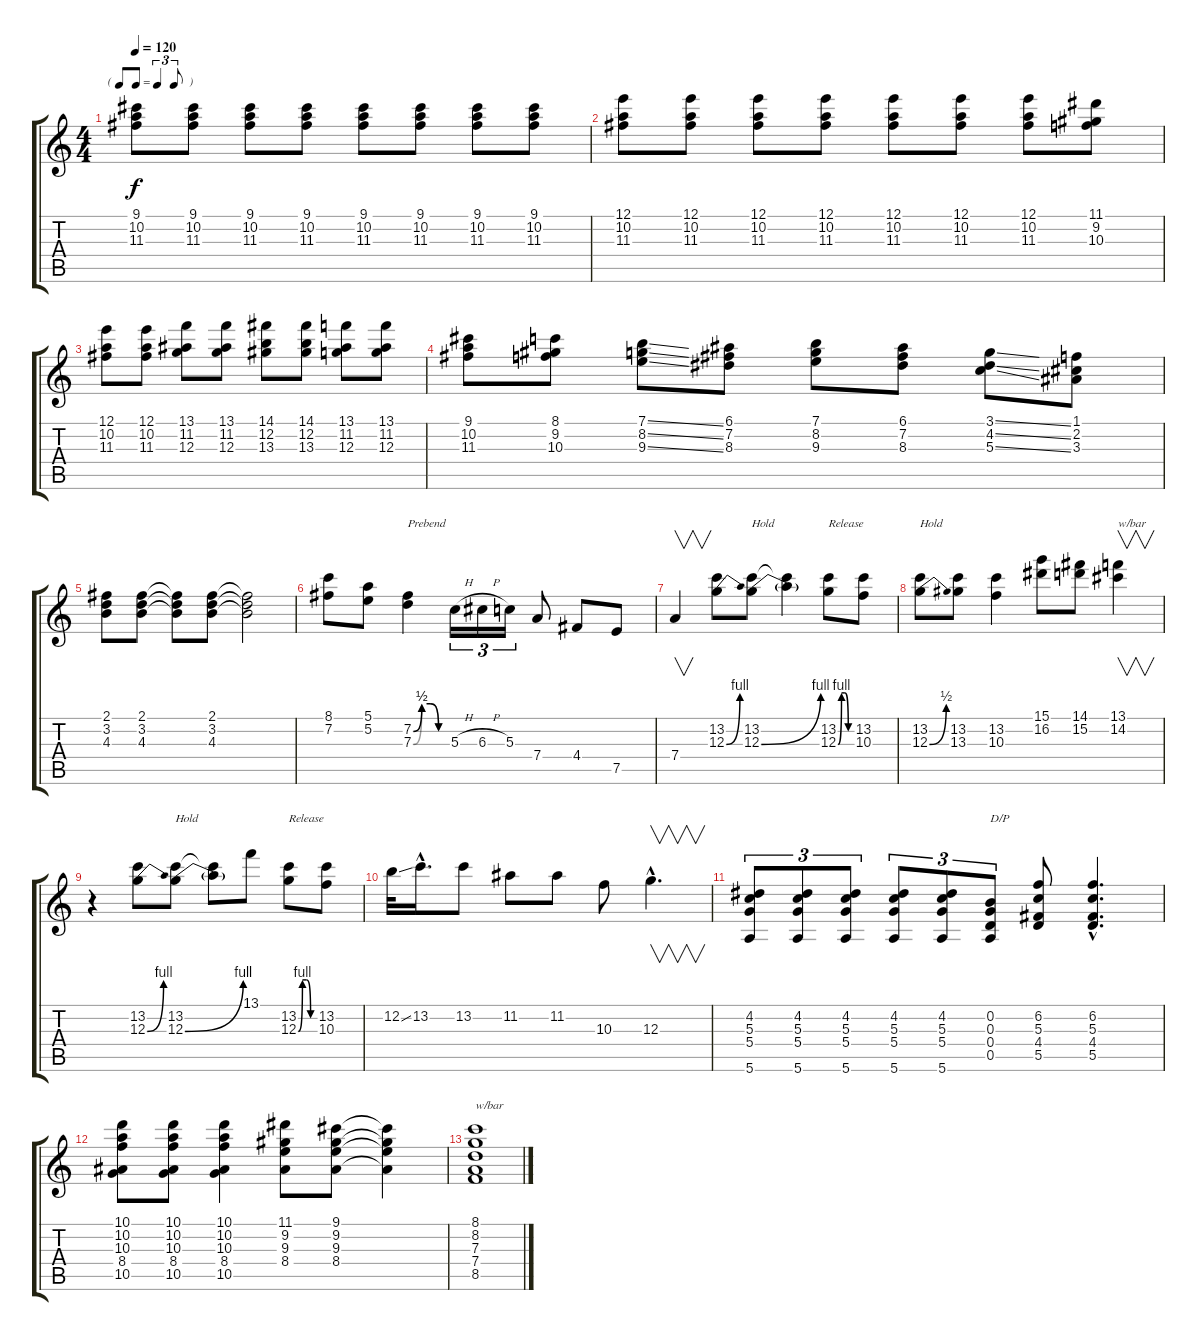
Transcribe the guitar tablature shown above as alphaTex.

\track "" {instrument acousticguitarnylon}
\staff {score tabs}
\tuning (E4 B3 G3 D3 A2 E2) {hide}
\ts (4 4)
\tf triplet8th
\tempo 120
\clef g2
\ks c
(9.1 10.2 11.3).8{dy f} (9.1 10.2 11.3).8 (9.1 10.2 11.3).8 (9.1 10.2 11.3).8 (9.1 10.2 11.3).8 (9.1 10.2 11.3).8 (9.1 10.2 11.3).8 (9.1 10.2 11.3).8 |
(12.1 10.2 11.3).8 (12.1 10.2 11.3).8 (12.1 10.2 11.3).8 (12.1 10.2 11.3).8 (12.1 10.2 11.3).8 (12.1 10.2 11.3).8 (12.1 10.2 11.3).8 (11.1 9.2 10.3).8 |
(12.1 10.2 11.3).8 (12.1 10.2 11.3).8 (13.1 11.2 12.3).8 (13.1 11.2 12.3).8 (14.1 12.2 13.3).8 (14.1 12.2 13.3).8 (13.1 11.2 12.3).8 (13.1 11.2 12.3).8 |
(9.1 10.2 11.3).8 (8.1 9.2 10.3).8 (7.1{ss} 8.2{ss} 9.3{ss}).8 (6.1 7.2 8.3).8 (7.1 8.2 9.3).8 (6.1 7.2 8.3).8 (3.1{ss} 4.2{ss} 5.3{ss}).8 (1.1 2.2 3.3).8 |
(2.1 3.2 4.3).8 (2.1 3.2 4.3).8 (2.1{t} 3.2{t} 4.3{t}).8 (2.1 3.2 4.3).8 (2.1{t} 3.2{t} 4.3{t}).2 |
(8.1 7.2).8 (5.1 5.2).8 (7.2{be (custom 0 0 15 2 30 2 45 0 60 0)} 7.3{be (custom 0 0 15 2 30 2 45 0 60 0)}).4{txt "Prebend"} 5.3{h}.16{tu (3 2)} 6.3{h}.16{tu (3 2)} 5.3.16{tu (3 2)} 7.4.8 4.4.8 7.5.8 |
7.4.4{v} (13.2 12.3{be (bend 0 0 60 4)}).8 (13.2 12.3{be (bend 0 0 60 4)}).8{txt "Hold"} (13.2{t} 12.3{t}).4 (13.2 12.3{be (custom 0 0 15 4 30 4 45 0 60 0)}).8{txt "Release"} (13.2 10.3).8 |
(13.2 12.3{be (bend 0 0 60 2)}).8{txt "Hold"} (13.2 13.3).8 (13.2 10.3).4 (15.1 16.2).8 (14.1 15.2).8 (13.1 14.2).4{v txt "w/bar"} |
r.4 (13.2 12.3{be (bend 0 0 60 4)}).8 (13.2 12.3{be (bend 0 0 60 4)}).8{txt "Hold"} (13.2{t} 12.3{t}).8 13.1.8 (13.2 12.3{be (custom 0 0 15 4 30 4 45 0 60 0)}).8{txt "Release"} (13.2 10.3).8 |
12.2{ss}.32 13.2{hac}.16{d} 13.2.8 11.2.8 11.2.8 10.3.8 12.3{hac}.4{v d} |
(4.2 5.3 5.4 5.6).8{tu (3 2)} (4.2 5.3 5.4 5.6).8{tu (3 2)} (4.2 5.3 5.4 5.6).8{tu (3 2)} (4.2 5.3 5.4 5.6).8{tu (3 2)} (4.2 5.3 5.4 5.6).8{tu (3 2)} (0.2 0.3 0.4 0.5).8{tu (3 2) txt "D/P"} (6.2 5.3 4.4 5.5).8 (6.2{hac} 5.3{hac} 4.4{hac} 5.5{hac}).4{d} |
(10.1 10.2 10.3 8.4 10.5).8 (10.1 10.2 10.3 8.4 10.5).8 (10.1 10.2 10.3 8.4 10.5).4 (11.1 9.2 9.3 8.4).8 (9.1 9.2 9.3 8.4).8 (9.1{t} 9.2{t} 9.3{t} 8.4{t}).4 |
(8.1 8.2 7.3 7.4 8.5).1{txt "w/bar"}
